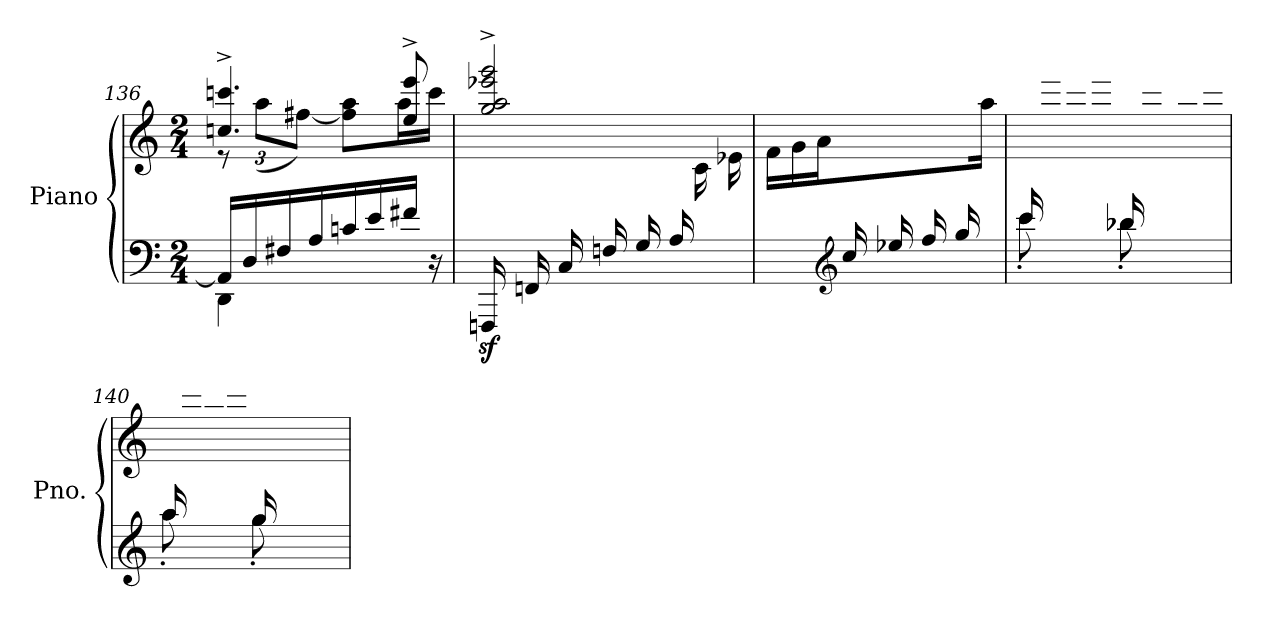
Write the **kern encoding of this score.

**kern	**kern	**dynam
*part1	*part1	*part1
*staff2	*staff1	*staff1/2
*I"Piano	*	*
*I'Pno.	*	*
*clefF4	*clefG2	*
*k[]	*k[]	*
*M2/4	*M2/4	*
=136	=136	=136
*^	*^	*
*	*	*	*Xbrackettup	*
16AA/LL]	4DD\	4.ccn/^> 4.cccn/^>	12r	.
16D/	.	.	.	.
.	.	.	(>12aa\L	.
16F#X/	.	.	.	.
.	.	.	[12ff#X\J)	.
16A/	.	.	.	.
16cn/	4ryy	.	8ff#\] 8aa\L	.
16e/	.	.	.	.
16f#X/JJ	.	8ee/^ 8eee/^	16aa\L	.
16r	.	.	16ccc\JJ	.
*v	*v	*	*	*
!!LO:LB:g=z	!!
=137	=137	=137	=137
!	!	!	!LO:DY:b
!	!	!	!LO:DY:n=1:b
(>16FFFnz</LL	2gg/^> 2aa/^> 2eee-X/^> 2ggg/^>	4.ryy	pp other-dynamics
16FFn/	.	.	.
16C/	.	.	.
16Fn/	.	.	.
16G/	.	.	.
16A/	.	.	.
8ryy	.	16c\	.
.	.	16e-X\	.
=138	=138	=138	=138
8.ryy	2ryy	16f\	.
.	.	16g\	.
.	.	16a\	.
*clefG2	*	*	*
16cc/	.	4ryy	.
16ee-X/	.	.	.
16ff/	.	.	.
16gg/	.	.	.
16ryy	.	16aa\JJ)	.
*	*v	*v	*
=139	=139	=139
*^	*	*
(>16ccc/LL	8ccc'<\	16ryy	.
8.ryy	.	16eee-X\	.
.	8ryy	16ccc\	.
.	.	16eee-\JJ)	.
(>16bb-X/LL	8bb-X'<\	16ryy	.
8.ryy	.	16ddd\	.
.	8ryy	16bb-X\	.
.	.	16ddd\JJ)	.
=140	=140	=140	=140
(>16aa/LL	8aa'<\	16ryy	.
8.ryy	.	16ccc\	.
.	8ryy	16aa\	.
.	.	16ccc\JJ)	.
(>16gg/LL	8gg'<\	16ryy	.
8.ryy	.	16ff\	.
.	8ryy	16ee-X\	.
.	.	16dd\JJ)	.
*v	*v	*	*
=	=	=
*-	*-	*-
